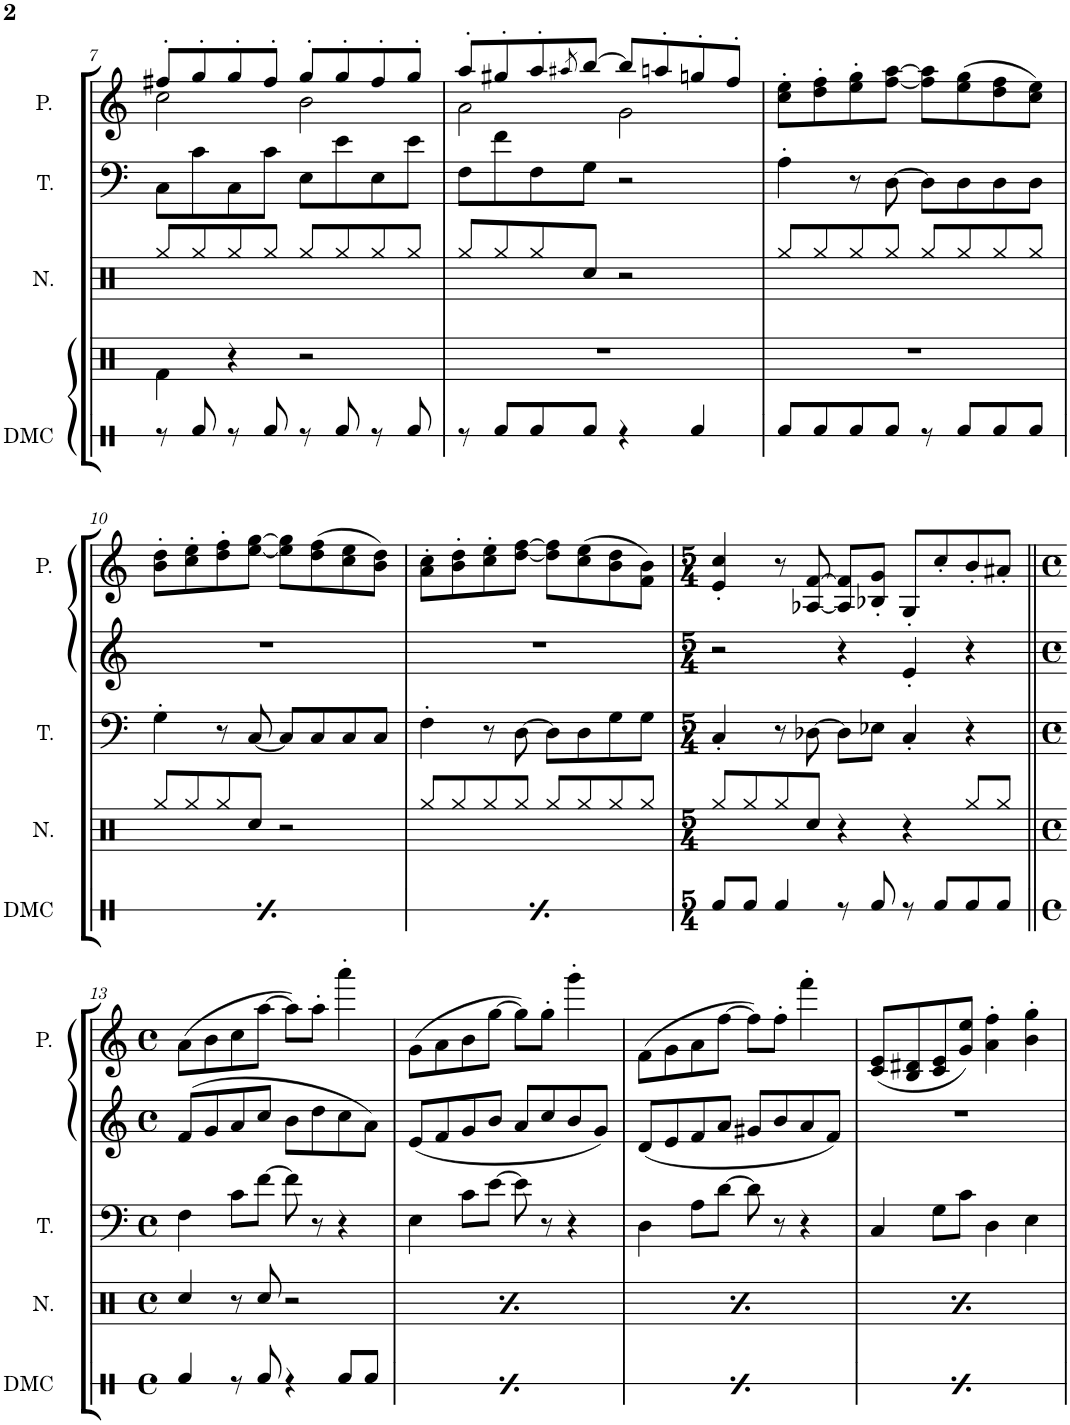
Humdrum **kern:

**kern	**kern	**kern	**kern	**kern	**kern
*part6	*part5	*part4	*part3	*part2	*part1
*staff6	*staff5	*staff4	*staff3	*staff2	*staff1
*I"DMC	*I"Drumset	*I"Noise	*I"Triangle	*I"Square Synthesizer	*I"Pulse
*I'DMC	*	*I'N.	*I'T.	*	*I'P.
!!LO:PB:g=z
*clefX	*clefX	*clefX	*clefF4	*clefG2	*clefG2
*k[]	*k[]	*k[]	*k[]	*k[]	*k[]
*M4/4	*M4/4	*M4/4	*M4/4	*M4/4	*M4/4
*met(c)	*met(c)	*met(c)	*met(c)	*met(c)	*met(c)
=7	=7	=7	=7	=7	=7
*	*	*	*	*	*^
8r	4Rf\	8Rgg/L	8C\L	1r	8ff#X'/L	2cc\
8Rf/	.	8Rgg/	8c\	.	8gg'/	.
8r	4r	8Rgg/	8C\	.	8gg'/	.
8Rf/	.	8Rgg/J	8c\J	.	8ff#'/J	.
8r	2r	8Rgg/L	8E\L	.	8gg'/L	2b\
8Rf/	.	8Rgg/	8e\	.	8gg'/	.
8r	.	8Rgg/	8E\	.	8ff#'/	.
8Rf/	.	8Rgg/J	8e\J	.	8gg'/J	.
=8	=8	=8	=8	=8	=8	=8
8r	1r	8Rgg/L	8F\L	1r	8aa'/L	2a\
8Rf/L	.	8Rgg/	8f\	.	8gg#X'/	.
8Rf/	.	8Rgg/	8F\	.	8aa'/	.
.	.	.	.	.	8qaa#X/	.
8Rf/J	.	8Rcc/J	8G\J	.	[8bb/J	.
4r	.	2r	2r	.	8bb/L]	2g\
.	.	.	.	.	8aan'/	.
4Rf/	.	.	.	.	8ggn'/	.
.	.	.	.	.	8ff'/J	.
*	*	*	*	*	*v	*v
=9	=9	=9	=9	=9	=9
8Rf/L	1r	8Rgg/L	4A'\	1r	8cc\' 8ee\'L
8Rf/	.	8Rgg/	.	.	8dd\' 8ff\'
8Rf/	.	8Rgg/	8r	.	8ee\' 8gg\'
8Rf/J	.	8Rgg/J	[8D\	.	[8ff\ [8aa\J
8r	.	8Rgg/L	8D\L]	.	8ff\] 8aa\]L
8Rf/L	.	8Rgg/	8D\	.	(8ee\ 8gg\
8Rf/	.	8Rgg/	8D\	.	8dd\ 8ff\
8Rf/J	.	8Rgg/J	8D\J	.	8cc\ 8ee\J)
!!LO:LB:g=z
=10	=10	=10	=10	=10	=10
8Rf/L	1r	8Rgg/L	4G'\	1r	8b\' 8dd\'L
8Rf/	.	8Rgg/	.	.	8cc\' 8ee\'
8Rf/	.	8Rgg/	8r	.	8dd\' 8ff\'
8Rf/J	.	8Rcc/J	[8C/	.	[8ee\ [8gg\J
8r	.	2r	8C/L]	.	8ee\] 8gg\]L
8Rf/L	.	.	8C/	.	(8dd\ 8ff\
8Rf/	.	.	8C/	.	8cc\ 8ee\
8Rf/J	.	.	8C/J	.	8b\ 8dd\J)
=11	=11	=11	=11	=11	=11
8Rf/L	1r	8Rgg/L	4F'\	1r	8a\' 8cc\'L
8Rf/	.	8Rgg/	.	.	8b\' 8dd\'
8Rf/	.	8Rgg/	8r	.	8cc\' 8ee\'
8Rf/J	.	8Rgg/J	[8D\	.	[8dd\ [8ff\J
8r	.	8Rgg/L	8D\L]	.	8dd\] 8ff\]L
8Rf/L	.	8Rgg/	8D\	.	(8cc\ 8ee\
8Rf/	.	8Rgg/	8G\	.	8b\ 8dd\
8Rf/J	.	8Rgg/J	8G\J	.	8f\ 8b\J)
=12	=12	=12	=12	=12	=12
*M5/4	*M5/4	*M5/4	*M5/4	*M5/4	*M5/4
8Rf/L	4%5r	8Rgg/L	4C'/	2r	4e/' 4cc/'
8Rf/J	.	8Rgg/	.	.	.
4Rf/	.	8Rgg/	8r	.	8r
.	.	8Rcc/J	[8D-X\	.	[8A-X/ [8f/
8r	.	4r	8D-\L]	4r	8A-/] 8f/]L
8Rf/	.	.	8E-X\J	.	8B-X/' 8g/'J
8r	.	4r	4C'/	4e'/	8G'/L
8Rf/L	.	.	.	.	8cc'/
8Rf/	.	8Rgg/L	4r	4r	8b'/
8Rf/J	.	8Rgg/J	.	.	8a#X'/J
!!LO:LB:g=z
=13||	=13||	=13||	=13||	=13||	=13||
*M4/4	*M4/4	*M4/4	*M4/4	*M4/4	*M4/4
*met(c)	*met(c)	*met(c)	*met(c)	*met(c)	*met(c)
4Rf/	1r	4Rcc/	4F\	(8f/L	(8a\L
.	.	.	.	8g/	8b\
8r	.	8r	8c\L	8a/	8cc\
8Rf/	.	8Rcc/	[8f\J	8cc/J	[8aa\J
4r	.	2r	8f\]	8b\L	8aa\L])
.	.	.	8r	8dd\	8aa'\J
8Rf/L	.	.	4r	8cc\	4aaa'\
8Rf/J	.	.	.	8a\J)	.
=14	=14	=14	=14	=14	=14
4Rf/	1r	4Rcc/	4E\	(8e/L	(8g\L
.	.	.	.	8f/	8a\
8r	.	8r	8c\L	8g/	8b\
8Rf/	.	8Rcc/	[8e\J	8b/J	[8gg\J
4r	.	2r	8e\]	8a/L	8gg\L])
.	.	.	8r	8cc/	8gg'\J
8Rf/L	.	.	4r	8b/	4ggg'\
8Rf/J	.	.	.	8g/J)	.
=15	=15	=15	=15	=15	=15
4Rf/	1r	4Rcc/	4D\	(8d/L	(8f\L
.	.	.	.	8e/	8g\
8r	.	8r	8A\L	8f/	8a\
8Rf/	.	8Rcc/	[8d\J	8a/J	[8ff\J
4r	.	2r	8d\]	8g#X/L	8ff\L])
.	.	.	8r	8b/	8ff'\J
8Rf/L	.	.	4r	8a/	4fff'\
8Rf/J	.	.	.	8f/J)	.
=16	=16	=16	=16	=16	=16
4Rf/	1r	4Rcc/	4C/	1r	(8c/ 8e/L
.	.	.	.	.	8B/ 8d#X/
8r	.	8r	8G\L	.	8c/ 8e/
8Rf/	.	8Rcc/	8c\J	.	8g/ 8ee/J)
4r	.	2r	4D\	.	4a\' 4ff\'
8Rf/L	.	.	4E\	.	4b\' 4gg\'
8Rf/J	.	.	.	.	.
=	=	=	=	=	=
*-	*-	*-	*-	*-	*-
